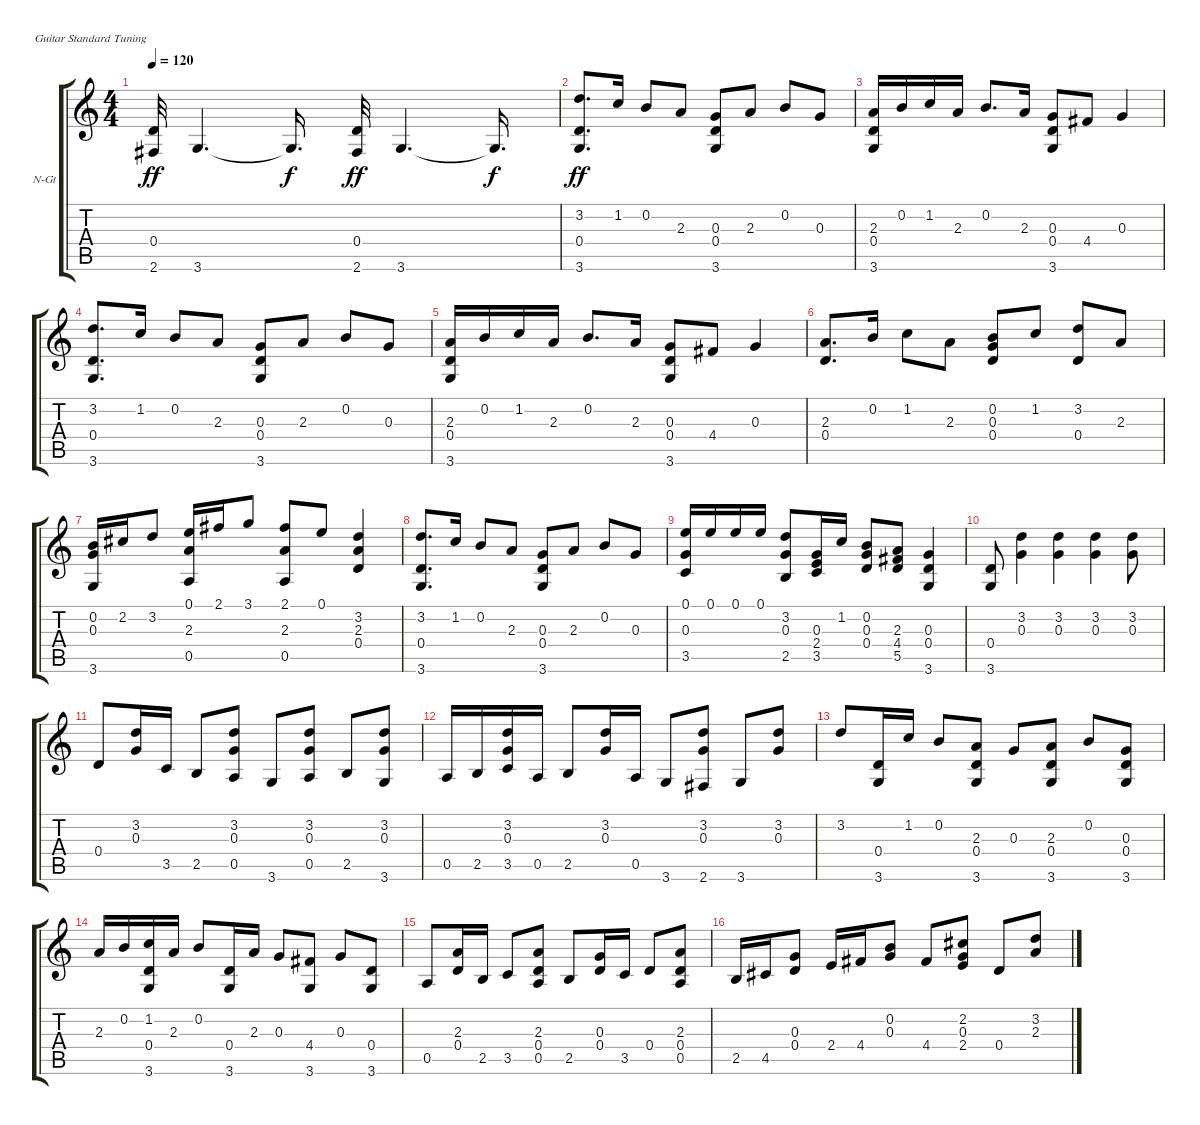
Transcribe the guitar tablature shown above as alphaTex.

\bracketExtendMode groupsimilarinstruments
\firstSystemTrackNameOrientation horizontal
\otherSystemsTrackNameOrientation horizontal
\track ("" "N-Gt") {mute instrument acousticguitarnylon}
\staff {score tabs}
\tuning (E4 B3 G3 D3 A2 E2)
\ts (4 4)
\tempo 120
\clef g2
\ks c
(0.4 2.6).32{dy ff instrument acousticguitarnylon} 3.6.4{d} 3.6{t}.16{d dy f} (0.4 2.6).32{dy ff} 3.6.4{d} 3.6{t}.16{d dy f} |
(3.2 0.4 3.6).8{d dy ff} 1.2.16 0.2.8 2.3.8 (0.3 0.4 3.6).8 2.3.8 0.2.8 0.3.8 |
(2.3 0.4 3.6).16 0.2.16 1.2.16 2.3.16 0.2.8{d} 2.3.16 (0.3 0.4 3.6).8 4.4.8 0.3.4 |
(3.2 0.4 3.6).8{d} 1.2.16 0.2.8 2.3.8 (0.3 0.4 3.6).8 2.3.8 0.2.8 0.3.8 |
(2.3 0.4 3.6).16 0.2.16 1.2.16 2.3.16 0.2.8{d} 2.3.16 (0.3 0.4 3.6).8 4.4.8 0.3.4 |
(2.3 0.4).8{d} 0.2.16 1.2.8 2.3.8 (0.2 0.3 0.4).8 1.2.8 (3.2 0.4).8 2.3.8 |
(0.2 0.3 3.6).16 2.2.16 3.2.8 (0.1 2.3 0.5).16 2.1.16 3.1.8 (2.1 2.3 0.5).8 0.1.8 (3.2 2.3 0.4).4 |
(3.2 0.4 3.6).8{d} 1.2.16 0.2.8 2.3.8 (0.3 0.4 3.6).8 2.3.8 0.2.8 0.3.8 |
(0.1 0.3 3.5).16 0.1.16 0.1.16 0.1.16 (3.2 0.3 2.5).8 (0.3 2.4 3.5).16 1.2.16 (0.2 0.3 0.4).8 (2.3 4.4 5.5).8 (0.3 0.4 3.6).4 |
(0.4 3.6).8 (3.2 0.3).4 (3.2 0.3).4 (3.2 0.3).4 (3.2 0.3).8 |
0.4.8 (3.2 0.3).16 3.5.16 2.5.8 (3.2 0.3 0.5).8 3.6.8 (3.2 0.3 0.5).8 2.5.8 (3.2 0.3 3.6).8 |
0.5.16 2.5.16 (3.2 0.3 3.5).16 0.5.16 2.5.8 (3.2 0.3).16 0.5.16 3.6.8 (3.2 0.3 2.6).8 3.6.8 (3.2 0.3).8 |
3.2.8 (0.4 3.6).16 1.2.16 0.2.8 (2.3 0.4 3.6).8 0.3.8 (2.3 0.4 3.6).8 0.2.8 (0.3 0.4 3.6).8 |
2.3.16 0.2.16 (1.2 0.4 3.6).16 2.3.16 0.2.8 (0.4 3.6).16 2.3.16 0.3.8 (4.4 3.6).8 0.3.8 (0.4 3.6).8 |
0.5.8 (2.3 0.4).16 2.5.16 3.5.8 (2.3 0.4 0.5).8 2.5.8 (0.3 0.4).16 3.5.16 0.4.8 (2.3 0.4 0.5).8 |
2.5.16 4.5.16 (0.3 0.4).8 2.4.16 4.4.16 (0.2 0.3).8 4.4.8 (2.2 0.3 2.4).8 0.4.8 (3.2 2.3).8
